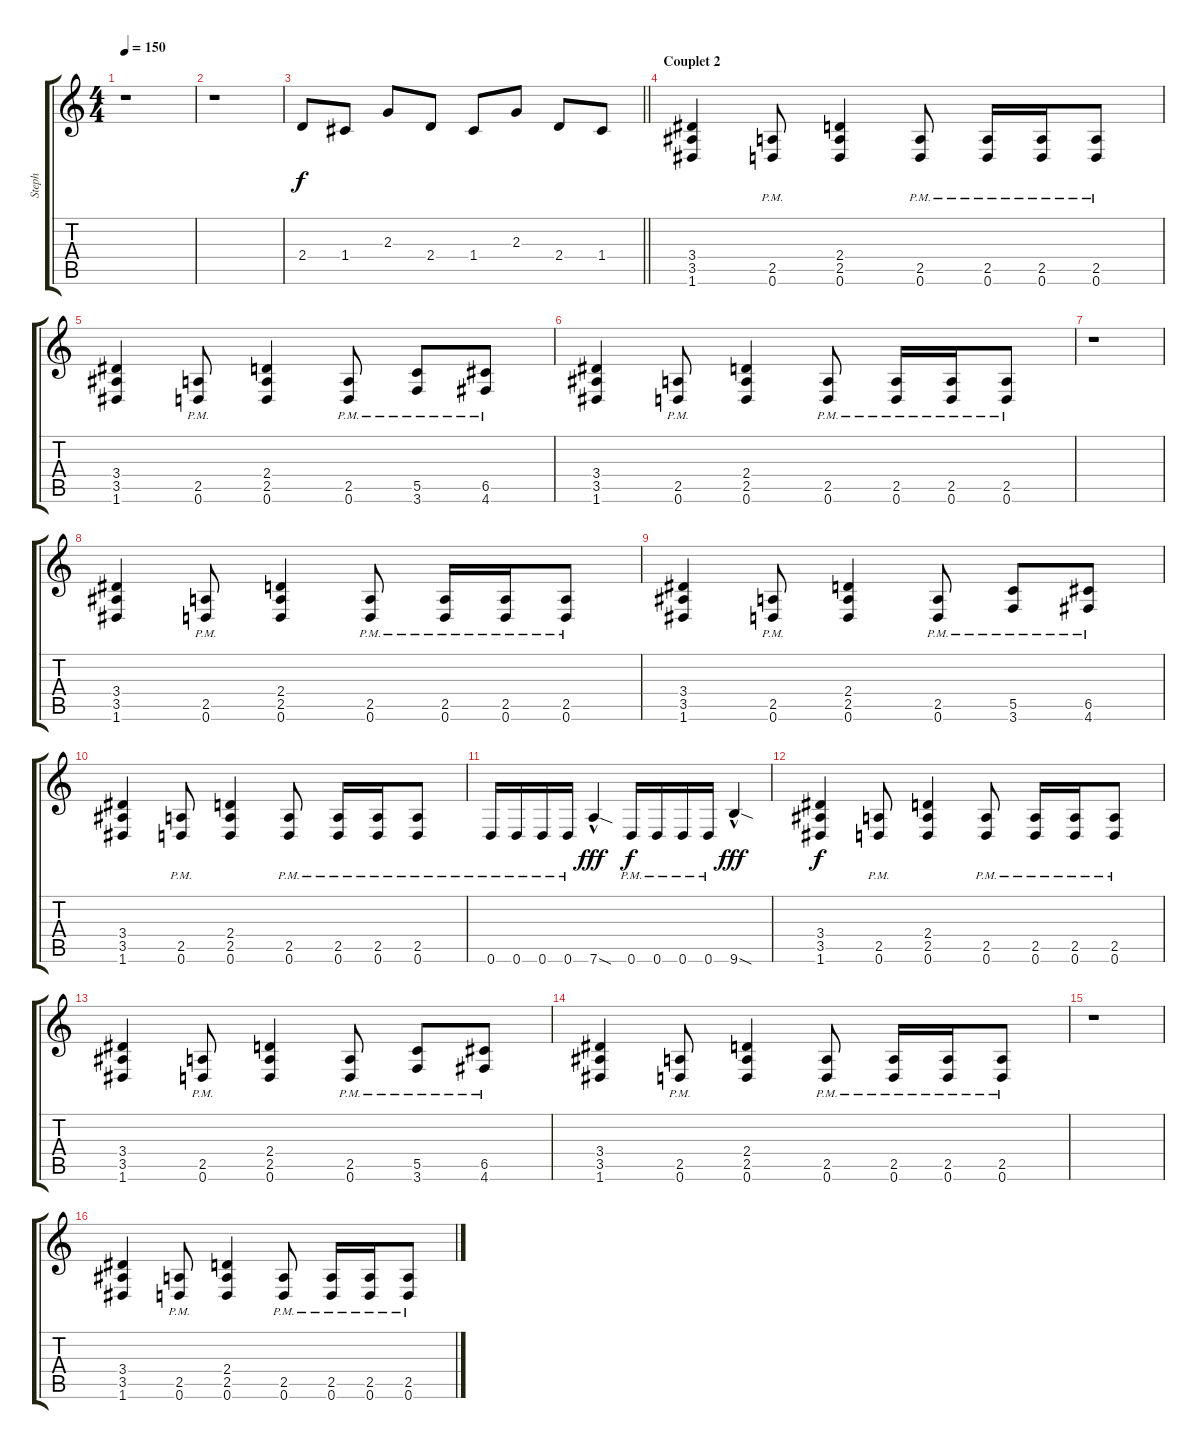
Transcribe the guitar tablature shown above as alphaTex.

\track ("Steph" "Steph") {instrument distortionguitar}
\staff {score tabs}
\tuning (D4 A3 F3 C3 G2 D2) {hide}
\ts (4 4)
\tempo 150
\clef g2
\ks c
r.1{dy f} |
r.1 |
\barLineRight lightlight
2.4.8{volume 16} 1.4.8 2.3.8 2.4.8 1.4.8 2.3.8 2.4.8 1.4.8 |
\section ("" "Couplet 2")
(3.4 3.5 1.6).4 (2.5{pm} 0.6{pm}).8 (2.4 2.5 0.6).4 (2.5{pm} 0.6{pm}).8 (2.5{pm} 0.6{pm}).16 (2.5{pm} 0.6{pm}).16 (2.5{pm} 0.6{pm}).8 |
(3.4 3.5 1.6).4 (2.5{pm} 0.6{pm}).8 (2.4 2.5 0.6).4 (2.5{pm} 0.6{pm}).8 (5.5{pm} 3.6{pm}).8 (6.5{pm} 4.6{pm}).8 |
(3.4 3.5 1.6).4 (2.5{pm} 0.6{pm}).8 (2.4 2.5 0.6).4 (2.5{pm} 0.6{pm}).8 (2.5{pm} 0.6{pm}).16 (2.5{pm} 0.6{pm}).16 (2.5{pm} 0.6{pm}).8 |
r.1 |
(3.4 3.5 1.6).4 (2.5{pm} 0.6{pm}).8 (2.4 2.5 0.6).4 (2.5{pm} 0.6{pm}).8 (2.5{pm} 0.6{pm}).16 (2.5{pm} 0.6{pm}).16 (2.5{pm} 0.6{pm}).8 |
(3.4 3.5 1.6).4 (2.5{pm} 0.6{pm}).8 (2.4 2.5 0.6).4 (2.5{pm} 0.6{pm}).8 (5.5{pm} 3.6{pm}).8 (6.5{pm} 4.6{pm}).8 |
(3.4 3.5 1.6).4 (2.5{pm} 0.6{pm}).8 (2.4 2.5 0.6).4 (2.5{pm} 0.6{pm}).8 (2.5{pm} 0.6{pm}).16 (2.5{pm} 0.6{pm}).16 (2.5{pm} 0.6{pm}).8 |
0.6{pm}.16 0.6{pm}.16 0.6{pm}.16 0.6{pm}.16 7.6{sod hac}.4{dy fff} 0.6{pm}.16{dy f} 0.6{pm}.16 0.6{pm}.16 0.6{pm}.16 9.6{sod hac}.4{dy fff} |
(3.4 3.5 1.6).4{dy f} (2.5{pm} 0.6{pm}).8 (2.4 2.5 0.6).4 (2.5{pm} 0.6{pm}).8 (2.5{pm} 0.6{pm}).16 (2.5{pm} 0.6{pm}).16 (2.5{pm} 0.6{pm}).8 |
(3.4 3.5 1.6).4 (2.5{pm} 0.6{pm}).8 (2.4 2.5 0.6).4 (2.5{pm} 0.6{pm}).8 (5.5{pm} 3.6{pm}).8 (6.5{pm} 4.6{pm}).8 |
(3.4 3.5 1.6).4 (2.5{pm} 0.6{pm}).8 (2.4 2.5 0.6).4 (2.5{pm} 0.6{pm}).8 (2.5{pm} 0.6{pm}).16 (2.5{pm} 0.6{pm}).16 (2.5{pm} 0.6{pm}).8 |
r.1 |
(3.4 3.5 1.6).4 (2.5{pm} 0.6{pm}).8 (2.4 2.5 0.6).4 (2.5{pm} 0.6{pm}).8 (2.5{pm} 0.6{pm}).16 (2.5{pm} 0.6{pm}).16 (2.5{pm} 0.6{pm}).8
